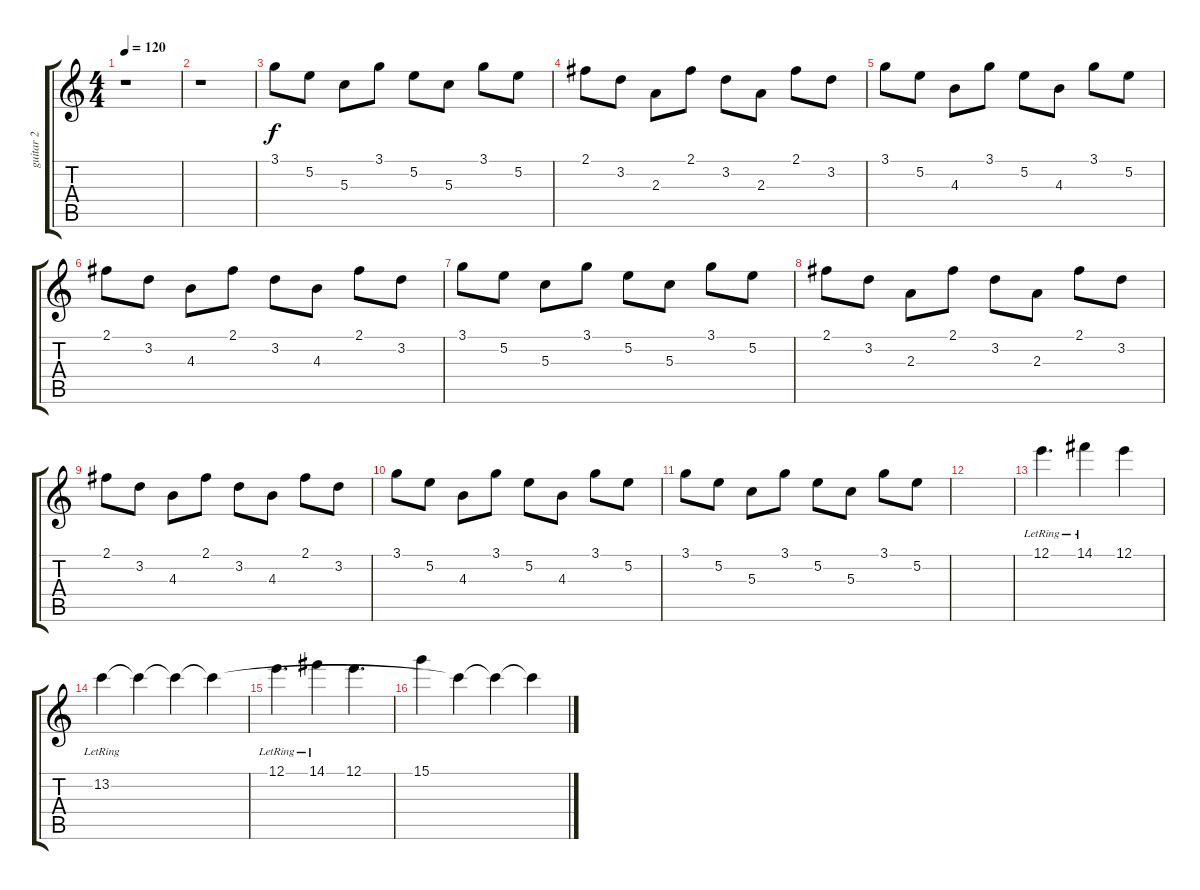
\track ("guitar 2" "guitar 2") {instrument distortionguitar}
\staff {score tabs}
\tuning (E4 B3 G3 D3 A2 E2) {hide}
\ts (4 4)
\tempo 120
\clef g2
\ks c
r.1{dy f} |
r.1 |
3.1.8 5.2.8 5.3.8 3.1.8 5.2.8 5.3.8 3.1.8 5.2.8 |
2.1.8 3.2.8 2.3.8 2.1.8 3.2.8 2.3.8 2.1.8 3.2.8 |
3.1.8 5.2.8 4.3.8 3.1.8 5.2.8 4.3.8 3.1.8 5.2.8 |
2.1.8 3.2.8 4.3.8 2.1.8 3.2.8 4.3.8 2.1.8 3.2.8 |
3.1.8 5.2.8 5.3.8 3.1.8 5.2.8 5.3.8 3.1.8 5.2.8 |
2.1.8 3.2.8 2.3.8 2.1.8 3.2.8 2.3.8 2.1.8 3.2.8 |
2.1.8 3.2.8 4.3.8 2.1.8 3.2.8 4.3.8 2.1.8 3.2.8 |
3.1.8 5.2.8 4.3.8 3.1.8 5.2.8 4.3.8 3.1.8 5.2.8 |
3.1.8 5.2.8 5.3.8 3.1.8 5.2.8 5.3.8 3.1.8 5.2.8 |
|
12.1{lr}.4{d} 14.1{lr}.4 12.1.4 |
13.2{lr}.4 13.2{t}.4 13.2{t}.4 13.2{t}.4 |
12.1{lr}.4{d} 14.1{lr}.4 12.1.4{d} |
15.1.4 13.2{t}.4 13.2{t}.4 13.2{t}.4
